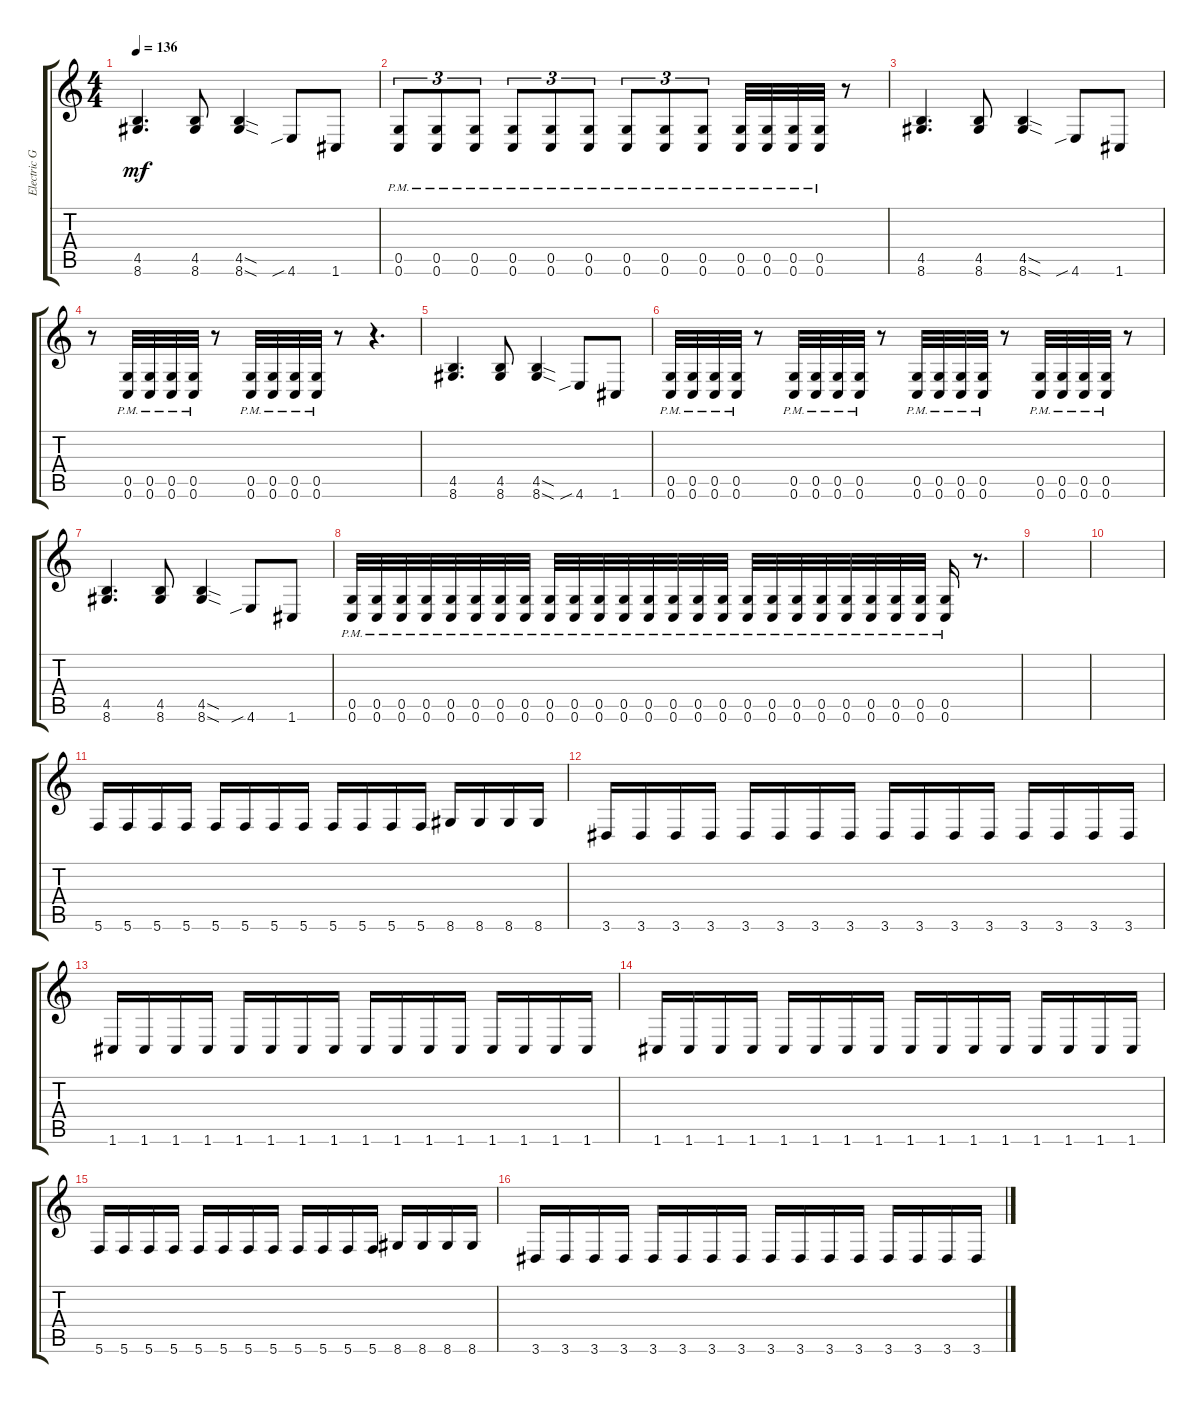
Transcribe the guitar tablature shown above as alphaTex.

\track ("Electric Guitar" "Electric G") {instrument distortionguitar}
\staff {score tabs}
\tuning (D4 A3 F3 C3 G2 C2) {hide}
\ts (4 4)
\tempo 136
\clef g2
\ks c
(4.5 8.6).4{d dy mf} (4.5 8.6).8 (4.5{sod} 8.6{sod}).4 4.6{sib}.8 1.6.8 |
(0.5{pm} 0.6{pm}).8{tu (3 2)} (0.5{pm} 0.6{pm}).8{tu (3 2)} (0.5{pm} 0.6{pm}).8{tu (3 2)} (0.5{pm} 0.6{pm}).8{tu (3 2)} (0.5{pm} 0.6{pm}).8{tu (3 2)} (0.5{pm} 0.6{pm}).8{tu (3 2)} (0.5{pm} 0.6{pm}).8{tu (3 2)} (0.5{pm} 0.6{pm}).8{tu (3 2)} (0.5{pm} 0.6{pm}).8{tu (3 2)} (0.5{pm} 0.6{pm}).32 (0.5{pm} 0.6{pm}).32 (0.5{pm} 0.6{pm}).32 (0.5{pm} 0.6{pm}).32 r.8 |
(4.5 8.6).4{d} (4.5 8.6).8 (4.5{sod} 8.6{sod}).4 4.6{sib}.8 1.6.8 |
r.8 (0.5{pm} 0.6{pm}).32 (0.5{pm} 0.6{pm}).32 (0.5{pm} 0.6{pm}).32 (0.5{pm} 0.6{pm}).32 r.8 (0.5{pm} 0.6{pm}).32 (0.5{pm} 0.6{pm}).32 (0.5{pm} 0.6{pm}).32 (0.5{pm} 0.6{pm}).32 r.8 r.4{d} |
(4.5 8.6).4{d} (4.5 8.6).8 (4.5{sod} 8.6{sod}).4 4.6{sib}.8 1.6.8 |
(0.5{pm} 0.6{pm}).32 (0.5{pm} 0.6{pm}).32 (0.5{pm} 0.6{pm}).32 (0.5{pm} 0.6{pm}).32 r.8 (0.5{pm} 0.6{pm}).32 (0.5{pm} 0.6{pm}).32 (0.5{pm} 0.6{pm}).32 (0.5{pm} 0.6{pm}).32 r.8 (0.5{pm} 0.6{pm}).32 (0.5{pm} 0.6{pm}).32 (0.5{pm} 0.6{pm}).32 (0.5{pm} 0.6{pm}).32 r.8 (0.5{pm} 0.6{pm}).32 (0.5{pm} 0.6{pm}).32 (0.5{pm} 0.6{pm}).32 (0.5{pm} 0.6{pm}).32 r.8 |
(4.5 8.6).4{d} (4.5 8.6).8 (4.5{sod} 8.6{sod}).4 4.6{sib}.8 1.6.8 |
(0.5{pm} 0.6{pm}).32 (0.5{pm} 0.6{pm}).32 (0.5{pm} 0.6{pm}).32 (0.5{pm} 0.6{pm}).32 (0.5{pm} 0.6{pm}).32 (0.5{pm} 0.6{pm}).32 (0.5{pm} 0.6{pm}).32 (0.5{pm} 0.6{pm}).32 (0.5{pm} 0.6{pm}).32 (0.5{pm} 0.6{pm}).32 (0.5{pm} 0.6{pm}).32 (0.5{pm} 0.6{pm}).32 (0.5{pm} 0.6{pm}).32 (0.5{pm} 0.6{pm}).32 (0.5{pm} 0.6{pm}).32 (0.5{pm} 0.6{pm}).32 (0.5{pm} 0.6{pm}).32 (0.5{pm} 0.6{pm}).32 (0.5{pm} 0.6{pm}).32 (0.5{pm} 0.6{pm}).32 (0.5{pm} 0.6{pm}).32 (0.5{pm} 0.6{pm}).32 (0.5{pm} 0.6{pm}).32 (0.5{pm} 0.6{pm}).32 (0.5{pm} 0.6{pm}).16 r.8{d} |
|
|
5.6.16 5.6.16 5.6.16 5.6.16 5.6.16 5.6.16 5.6.16 5.6.16 5.6.16 5.6.16 5.6.16 5.6.16 8.6.16 8.6.16 8.6.16 8.6.16 |
3.6.16 3.6.16 3.6.16 3.6.16 3.6.16 3.6.16 3.6.16 3.6.16 3.6.16 3.6.16 3.6.16 3.6.16 3.6.16 3.6.16 3.6.16 3.6.16 |
1.6.16 1.6.16 1.6.16 1.6.16 1.6.16 1.6.16 1.6.16 1.6.16 1.6.16 1.6.16 1.6.16 1.6.16 1.6.16 1.6.16 1.6.16 1.6.16 |
1.6.16 1.6.16 1.6.16 1.6.16 1.6.16 1.6.16 1.6.16 1.6.16 1.6.16 1.6.16 1.6.16 1.6.16 1.6.16 1.6.16 1.6.16 1.6.16 |
5.6.16 5.6.16 5.6.16 5.6.16 5.6.16 5.6.16 5.6.16 5.6.16 5.6.16 5.6.16 5.6.16 5.6.16 8.6.16 8.6.16 8.6.16 8.6.16 |
3.6.16 3.6.16 3.6.16 3.6.16 3.6.16 3.6.16 3.6.16 3.6.16 3.6.16 3.6.16 3.6.16 3.6.16 3.6.16 3.6.16 3.6.16 3.6.16
